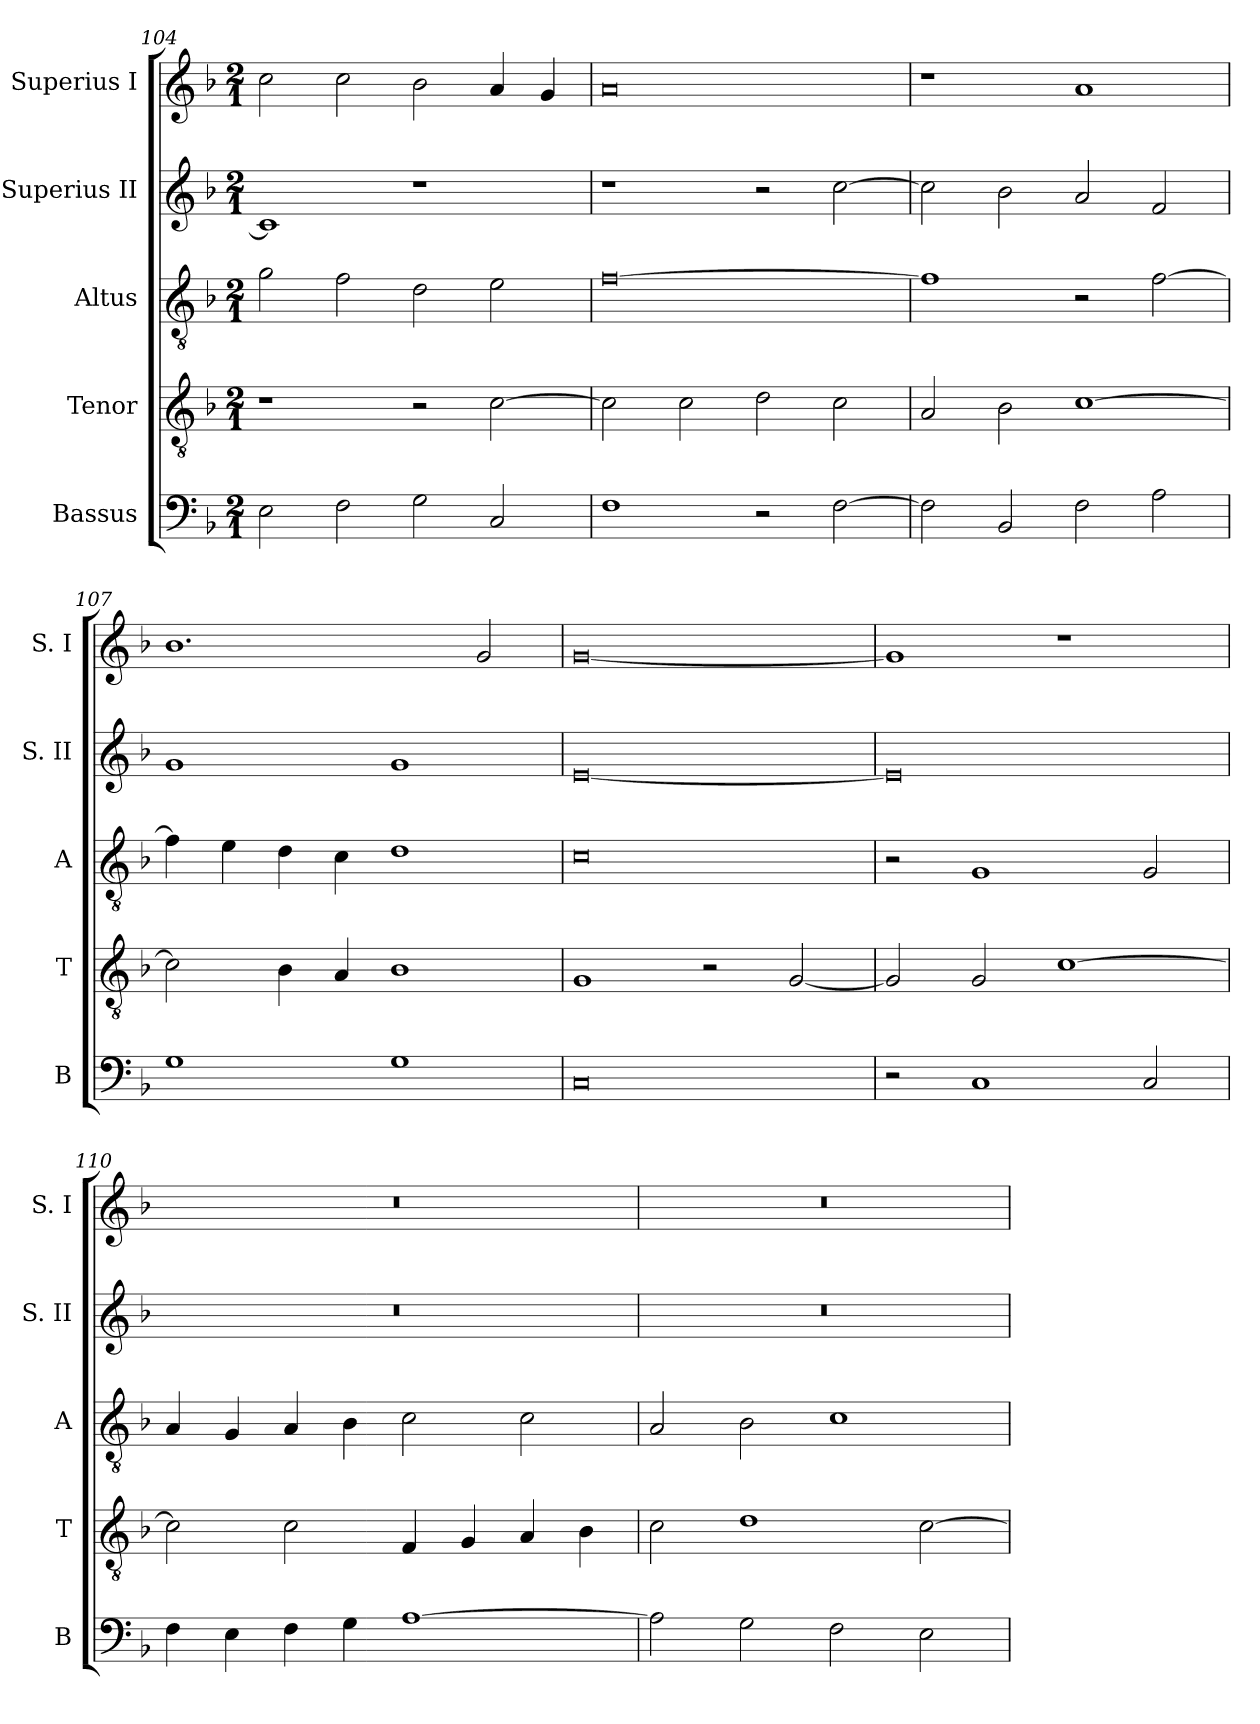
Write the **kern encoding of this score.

**kern	**kern	**kern	**kern	**kern
*part5	*part4	*part3	*part2	*part1
*staff5	*staff4	*staff3	*staff2	*staff1
*I"Bassus	*I"Tenor	*I"Altus	*I"Superius II	*I"Superius I
*I'B	*I'T	*I'A	*I'S. II	*I'S. I
*clefF4	*clefGv2	*clefGv2	*clefG2	*clefG2
*k[b-]	*k[b-]	*k[b-]	*k[b-]	*k[b-]
*F:	*F:	*F:	*F:	*F:
*M2/1	*M2/1	*M2/1	*M2/1	*M2/1
=104	=104	=104	=104	=104
2E	1r	2g	1c]	2cc
2F	.	2f	.	2cc
2G	2r	2d	1r	2b-
2C	[2c	2e	.	4a
.	.	.	.	4g
=105	=105	=105	=105	=105
1F	2c]	[0f	1r	0a
.	2c	.	.	.
2r	2d	.	2r	.
[2F	2c	.	[2cc	.
=106	=106	=106	=106	=106
2F]	2A	1f]	2cc]	1r
2BB-	2B-	.	2b-	.
2F	[1c	2r	2a	1a
2A	.	[2f	2f	.
=107	=107	=107	=107	=107
1G	2c]	4f]	1g	1.b-
.	.	4e	.	.
.	4B-	4d	.	.
.	4A	4c	.	.
1G	1B-	1d	1g	.
.	.	.	.	2g
=108	=108	=108	=108	=108
0C	1G	0c	[0e	[0g
.	2r	.	.	.
.	[2G	.	.	.
=109	=109	=109	=109	=109
2r	2G]	2r	0e]	1g]
1C	2G	1G	.	.
.	[1c	.	.	1r
2C	.	2G	.	.
=110	=110	=110	=110	=110
4F	2c]	4A	0r	0r
4E	.	4G	.	.
4F	2c	4A	.	.
4G	.	4B-	.	.
[1A	4F	2c	.	.
.	4G	.	.	.
.	4A	2c	.	.
.	4B-	.	.	.
=111	=111	=111	=111	=111
2A]	2c	2A	0r	0r
2G	1d	2B-	.	.
2F	.	1c	.	.
2E	[2c	.	.	.
=	=	=	=	=
*-	*-	*-	*-	*-
